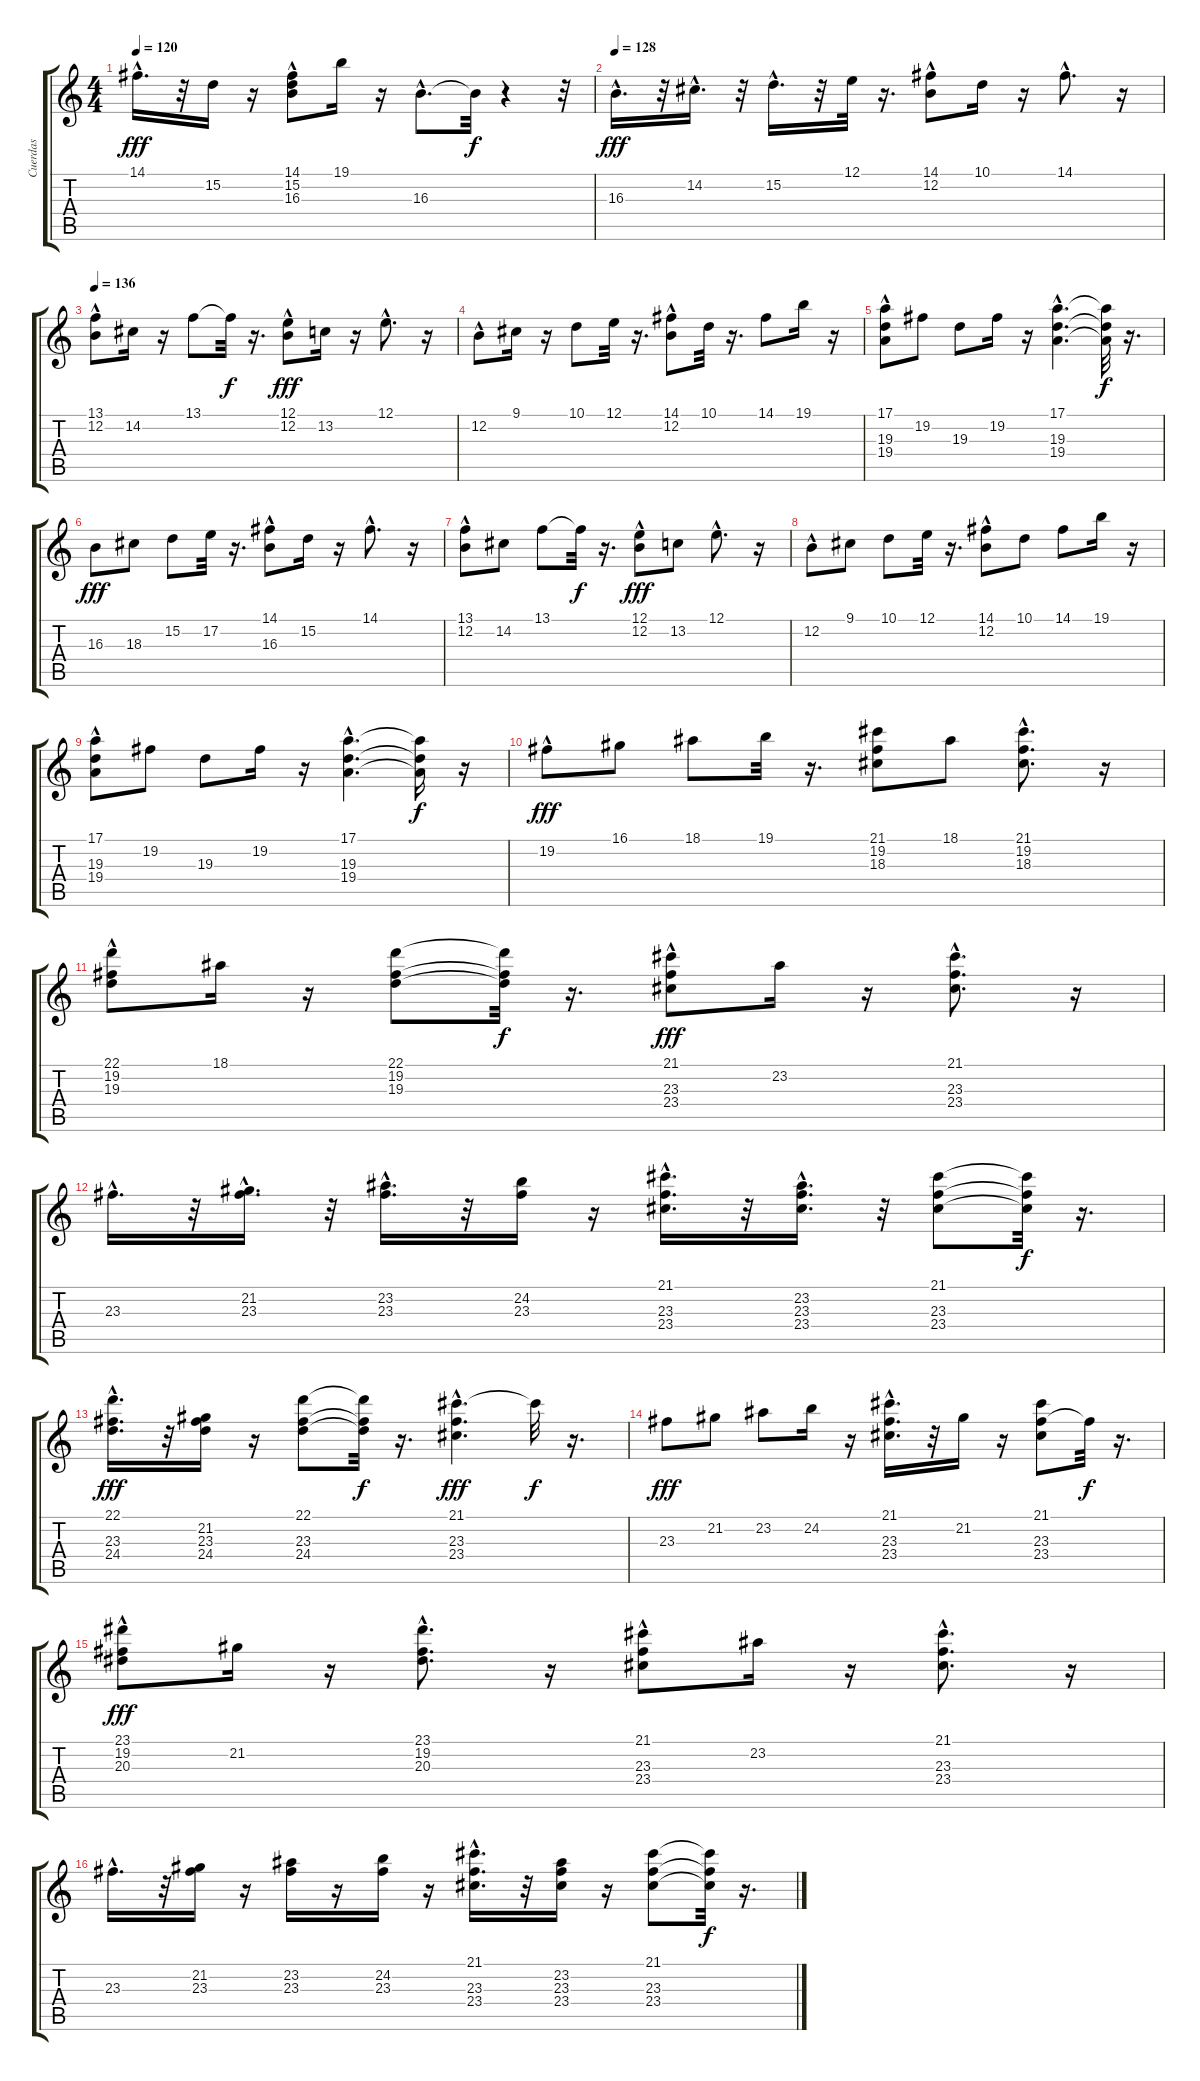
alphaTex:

\track ("Cuerdas" "Cuerdas") {instrument stringensemble1}
\staff {score tabs}
\tuning (E4 B3 G3 D3 A2 E2) {hide}
\ts (4 4)
\tempo 120
\clef g2
\ks c
14.1{hac}.16{d dy fff} r.32 15.2.16 r.16 (14.1 15.2 16.3{hac}).8 19.1.16 r.16 16.3{hac}.8{d} 16.3{t}.32{dy f} r.4 r.32 |
\tempo 128
16.3{hac}.16{d dy fff} r.32 14.2{hac}.16{d} r.32 15.2{hac}.16{d} r.32 12.1.32 r.16{d} (14.1 12.2{hac}).8 10.1.16 r.16 14.1{hac}.8{d} r.16 |
\tempo 136
(13.1 12.2{hac}).8 14.2.16 r.16 13.1.8 13.1{t}.32{dy f} r.16{d} (12.1 12.2{hac}).8{dy fff} 13.2.16 r.16 12.1{hac}.8{d} r.16 |
12.2{hac}.8 9.1.16 r.16 10.1.8 12.1.32 r.16{d} (14.1 12.2{hac}).8 10.1.32 r.16{d} 14.1.8 19.1.16 r.16 |
(17.1{hac} 19.3{hac} 19.4{hac}).8 19.2.8 19.3.8 19.2.16 r.16 (17.1{hac} 19.3{hac} 19.4{hac}).4{d} (17.1{t} 19.3{t} 19.4{t}).32{dy f} r.16{d} |
16.3.8{dy fff} 18.3.8 15.2.8 17.2.32 r.16{d} (14.1 16.3{hac}).8 15.2.16 r.16 14.1{hac}.8{d} r.16 |
(13.1 12.2{hac}).8 14.2.8 13.1.8 13.1{t}.32{dy f} r.16{d} (12.1 12.2{hac}).8{dy fff} 13.2.8 12.1{hac}.8{d} r.16 |
12.2{hac}.8 9.1.8 10.1.8 12.1.32 r.16{d} (14.1 12.2{hac}).8 10.1.8 14.1.8 19.1.16 r.16 |
(17.1 19.3{hac} 19.4{hac}).8 19.2.8 19.3.8 19.2.16 r.16 (17.1{hac} 19.3{hac} 19.4{hac}).4{d} (17.1{t} 19.3{t} 19.4{t}).16{dy f} r.16 |
19.2{hac}.8{dy fff} 16.1.8 18.1.8 19.1.32 r.16{d} (21.1 19.2 18.3).8 18.1.8 (21.1{hac} 19.2{hac} 18.3{hac}).8{d} r.16 |
(22.1 19.2{hac} 19.3{hac}).8 18.1.16 r.16 (22.1 19.2 19.3).8 (22.1{t} 19.2{t} 19.3{t}).32{dy f} r.16{d} (21.1 23.3{hac} 23.4{hac}).8{dy fff} 23.2.16 r.16 (21.1{hac} 23.3{hac} 23.4).8{d} r.16 |
23.3{hac}.16{d} r.32 (21.2{hac} 23.3).16{d} r.32 (23.2 23.3{hac}).16{d} r.32 (24.2 23.3).16 r.16 (21.1 23.3 23.4{hac}).16{d} r.32 (23.2 23.3{hac} 23.4{hac}).16{d} r.32 (21.1 23.3 23.4).8 (21.1{t} 23.3{t} 23.4{t}).32{dy f} r.16{d} |
(22.1{hac} 23.3{hac} 24.4{hac}).16{d dy fff} r.32 (21.2 23.3 24.4).16 r.16 (22.1 23.3 24.4).8 (22.1{t} 23.3{t} 24.4{t}).32{dy f} r.16{d} (21.1{hac} 23.3{hac} 23.4{hac}).4{d dy fff} 21.1{t}.32{dy f} r.16{d} |
23.3.8{dy fff} 21.2.8 23.2.8 24.2.16 r.16 (21.1{hac} 23.3{hac} 23.4{hac}).16{d} r.32 21.2.16 r.16 (21.1 23.3 23.4).8 23.3{t}.32{dy f} r.16{d} |
(23.1{hac} 19.2 20.3).8{dy fff} 21.2.16 r.16 (23.1 19.2{hac} 20.3).8{d} r.16 (21.1 23.3{hac} 23.4{hac}).8 23.2.16 r.16 (21.1{hac} 23.3{hac} 23.4{hac}).8{d} r.16 |
23.3{hac}.16{d} r.32 (21.2 23.3).16 r.16 (23.2 23.3).16 r.16 (24.2 23.3).16 r.16 (21.1 23.3{hac} 23.4{hac}).16{d} r.32 (23.2 23.3 23.4).16 r.16 (21.1 23.3 23.4).8 (21.1{t} 23.3{t} 23.4{t}).32{dy f} r.16{d}
